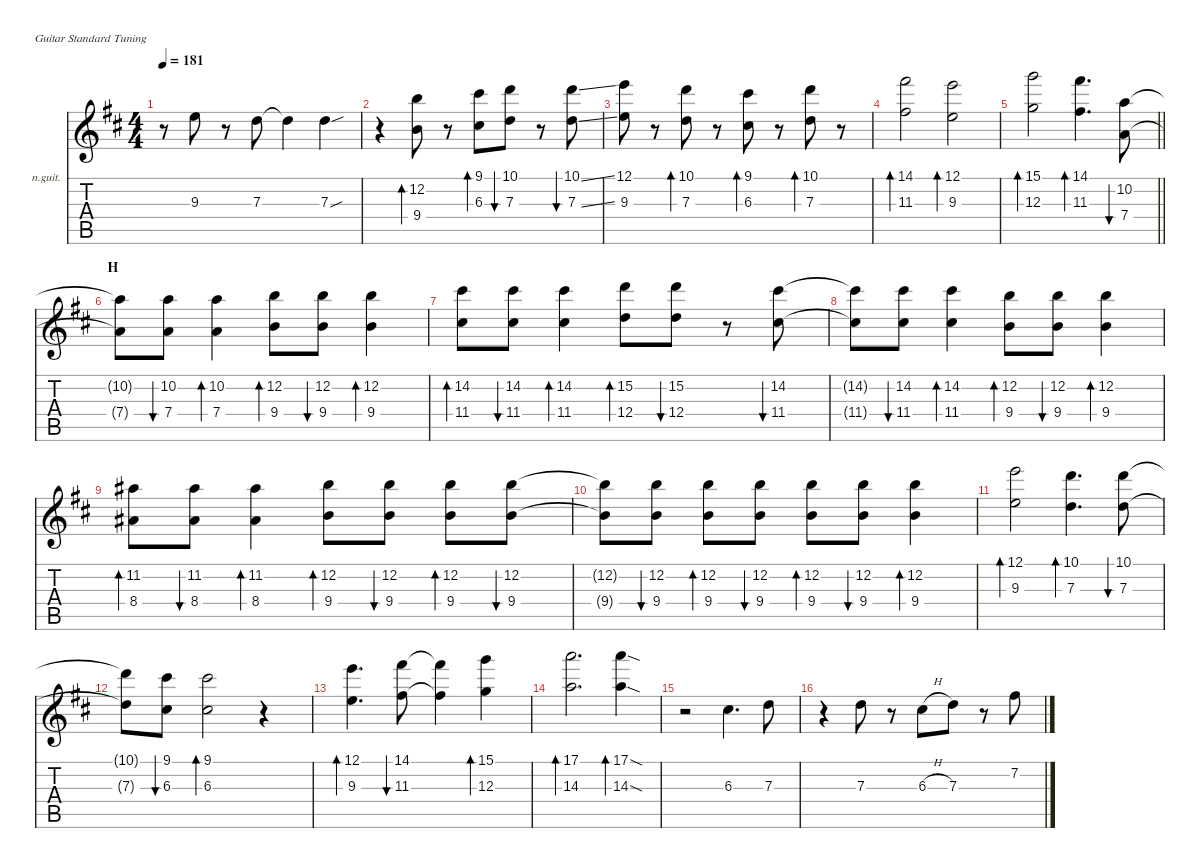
\hideDynamics
\bracketExtendMode nobrackets
\firstSystemTrackNameOrientation horizontal
\otherSystemsTrackNameOrientation horizontal
\track ("A.Guitar 2" "n.guit.") {instrument acousticguitarnylon}
\staff {score tabs}
\tuning (E4 B3 G3 D3 A2 E2)
\ts (4 4)
\tempo 181
\clef g2
\ks d
r.8{dy f} 9.3{acc forcenatural}.8 r.8 7.3{acc forcenatural}.8 7.3{t acc forcenatural}.4 7.3{sou acc forcenatural}.4 |
r.4 (12.2{acc forcenatural} 9.4{acc forcenatural}).8{bd 30} r.8 (9.1{acc #} 6.3{acc #}).8{bd 30} (10.1{acc forcenatural} 7.3{acc forcenatural}).8{bu 30} r.8 (10.1{ss acc forcenatural} 7.3{ss acc forcenatural}).8{bu 30} |
(12.1{acc forcenatural} 9.3{acc forcenatural}).8 r.8 (10.1{acc forcenatural} 7.3{acc forcenatural}).8{bd 30} r.8 (9.1{acc #} 6.3{acc #}).8{bd 30} r.8 (10.1{acc forcenatural} 7.3{acc forcenatural}).8{bd 30} r.8 |
(14.1{acc #} 11.3{acc #}).2{bd 30} (12.1{acc forcenatural} 9.3{acc forcenatural}).2{bd 30} |
\barLineRight lightlight
(15.1{acc forcenatural} 12.3{acc forcenatural}).2{bd 30} (14.1{acc #} 11.3{acc #}).4{d bd 30} (10.2{acc forcenatural} 7.4{acc forcenatural}).8{bu 30} |
\section ("" "H")
(10.2{t acc forcenatural} 7.4{t acc forcenatural}).8 (10.2{acc forcenatural} 7.4{acc forcenatural}).8{bu 30} (10.2{acc forcenatural} 7.4{acc forcenatural}).4{bd 30} (12.2{acc forcenatural} 9.4{acc forcenatural}).8{bd 30} (12.2{acc forcenatural} 9.4{acc forcenatural}).8{bu 30} (12.2{acc forcenatural} 9.4{acc forcenatural}).4{bd 30} |
(14.2{acc #} 11.4{acc #}).8{bd 30} (14.2{acc #} 11.4{acc #}).8{bu 30} (14.2{acc #} 11.4{acc #}).4{bd 30} (15.2{acc forcenatural} 12.4{acc forcenatural}).8{bd 30} (15.2{acc forcenatural} 12.4{acc forcenatural}).8{bu 30} r.8 (14.2{acc #} 11.4{acc #}).8{bu 30} |
(14.2{t acc #} 11.4{t acc #}).8 (14.2{acc #} 11.4{acc #}).8{bu 30} (14.2{acc #} 11.4{acc #}).4{bd 30} (12.2{acc forcenatural} 9.4{acc forcenatural}).8{bd 30} (12.2{acc forcenatural} 9.4{acc forcenatural}).8{bu 30} (12.2{acc forcenatural} 9.4{acc forcenatural}).4{bd 30} |
(11.2{acc #} 8.4{acc #}).8{bd 30} (11.2{acc #} 8.4{acc #}).8{bu 30} (11.2{acc #} 8.4{acc #}).4{bd 30} (12.2{acc forcenatural} 9.4{acc forcenatural}).8{bd 30} (12.2{acc forcenatural} 9.4{acc forcenatural}).8{bu 30} (12.2{acc forcenatural} 9.4{acc forcenatural}).8{bd 30} (12.2{acc forcenatural} 9.4{acc forcenatural}).8{bu 30} |
(12.2{t acc forcenatural} 9.4{t acc forcenatural}).8 (12.2{acc forcenatural} 9.4{acc forcenatural}).8{bu 30} (12.2{acc forcenatural} 9.4{acc forcenatural}).8{bd 30} (12.2{acc forcenatural} 9.4{acc forcenatural}).8{bu 30} (12.2{acc forcenatural} 9.4{acc forcenatural}).8{bd 30} (12.2{acc forcenatural} 9.4{acc forcenatural}).8{bu 30} (12.2{acc forcenatural} 9.4{acc forcenatural}).4{bd 30} |
(12.1{acc forcenatural} 9.3{acc forcenatural}).2{bd 30} (10.1{acc forcenatural} 7.3{acc forcenatural}).4{d bd 30} (10.1{acc forcenatural} 7.3{acc forcenatural}).8{bu 30} |
(10.1{t acc forcenatural} 7.3{t acc forcenatural}).8 (9.1{acc #} 6.3{acc #}).8{bu 30} (9.1{acc #} 6.3{acc #}).2{bd 30} r.4 |
(12.1{acc forcenatural} 9.3{acc forcenatural}).4{d bd 30} (14.1{acc #} 11.3{acc #}).8{bu 30} (14.1{t acc #} 11.3{t acc #}).4 (15.1{acc forcenatural} 12.3{acc forcenatural}).4{bd 30} |
(17.1{acc forcenatural} 14.3{acc forcenatural}).2{d bd 30} (17.1{sod acc forcenatural} 14.3{sod acc forcenatural}).4{bd 30} |
r.2 6.3{acc #}.4{d} 7.3{acc forcenatural}.8 |
r.4 7.3{acc forcenatural}.8 r.8 6.3{h acc #}.8 7.3{acc forcenatural}.8 r.8 7.2{acc #}.8
